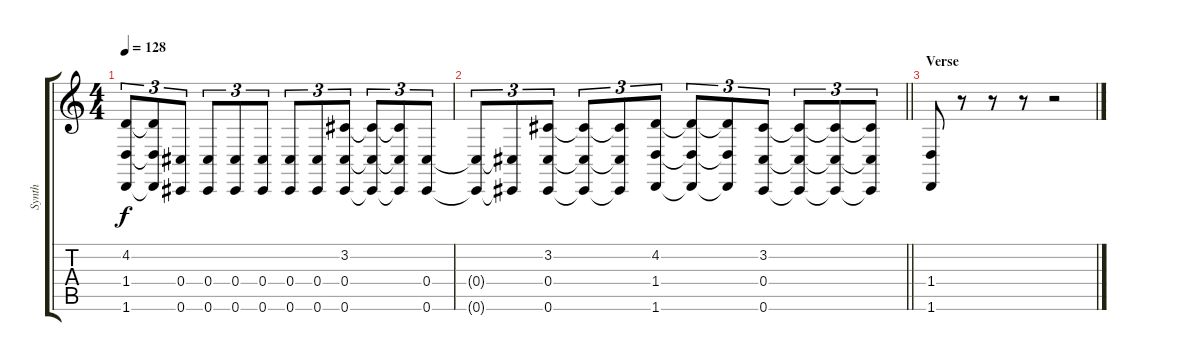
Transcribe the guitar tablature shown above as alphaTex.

\track ("Synth" "Synth") {instrument lead2sawtooth}
\staff {score tabs}
\tuning (Eb4 Bb3 Gb3 Db3 Ab2 Db2) {hide}
\ts (4 4)
\tempo 128
\clef g2
\ks c
(4.2 1.4 1.6).8{tu (3 2) dy f} (4.2{t} 1.4{t} 1.6{t}).8{tu (3 2)} (0.4 0.6).8{tu (3 2)} (0.4 0.6).8{tu (3 2)} (0.4 0.6).8{tu (3 2)} (0.4 0.6).8{tu (3 2)} (0.4 0.6).8{tu (3 2)} (0.4 0.6).8{tu (3 2)} (3.2 0.4 0.6).8{tu (3 2)} (3.2{t} 0.4{t} 0.6{t}).8{tu (3 2)} (3.2{t} 0.4{t} 0.6{t}).8{tu (3 2)} (0.4 0.6).8{tu (3 2)} |
\barLineRight lightlight
(0.4{t} 0.6{t}).8{tu (3 2)} (0.4{t} 0.6{t}).8{tu (3 2)} (3.2 0.4 0.6).8{tu (3 2)} (3.2{t} 0.4{t} 0.6{t}).8{tu (3 2)} (3.2{t} 0.4{t} 0.6{t}).8{tu (3 2)} (4.2 1.4 1.6).8{tu (3 2)} (4.2{t} 1.4{t} 1.6{t}).8{tu (3 2)} (4.2{t} 1.4{t} 1.6{t}).8{tu (3 2)} (3.2 0.4 0.6).8{tu (3 2)} (3.2{t} 0.4{t} 0.6{t}).8{tu (3 2)} (3.2{t} 0.4{t} 0.6{t}).8{tu (3 2)} (3.2{t} 0.4{t} 0.6{t}).8{tu (3 2)} |
\section ("" "Verse")
(1.4 1.6).8 r.8 r.8 r.8 r.2
